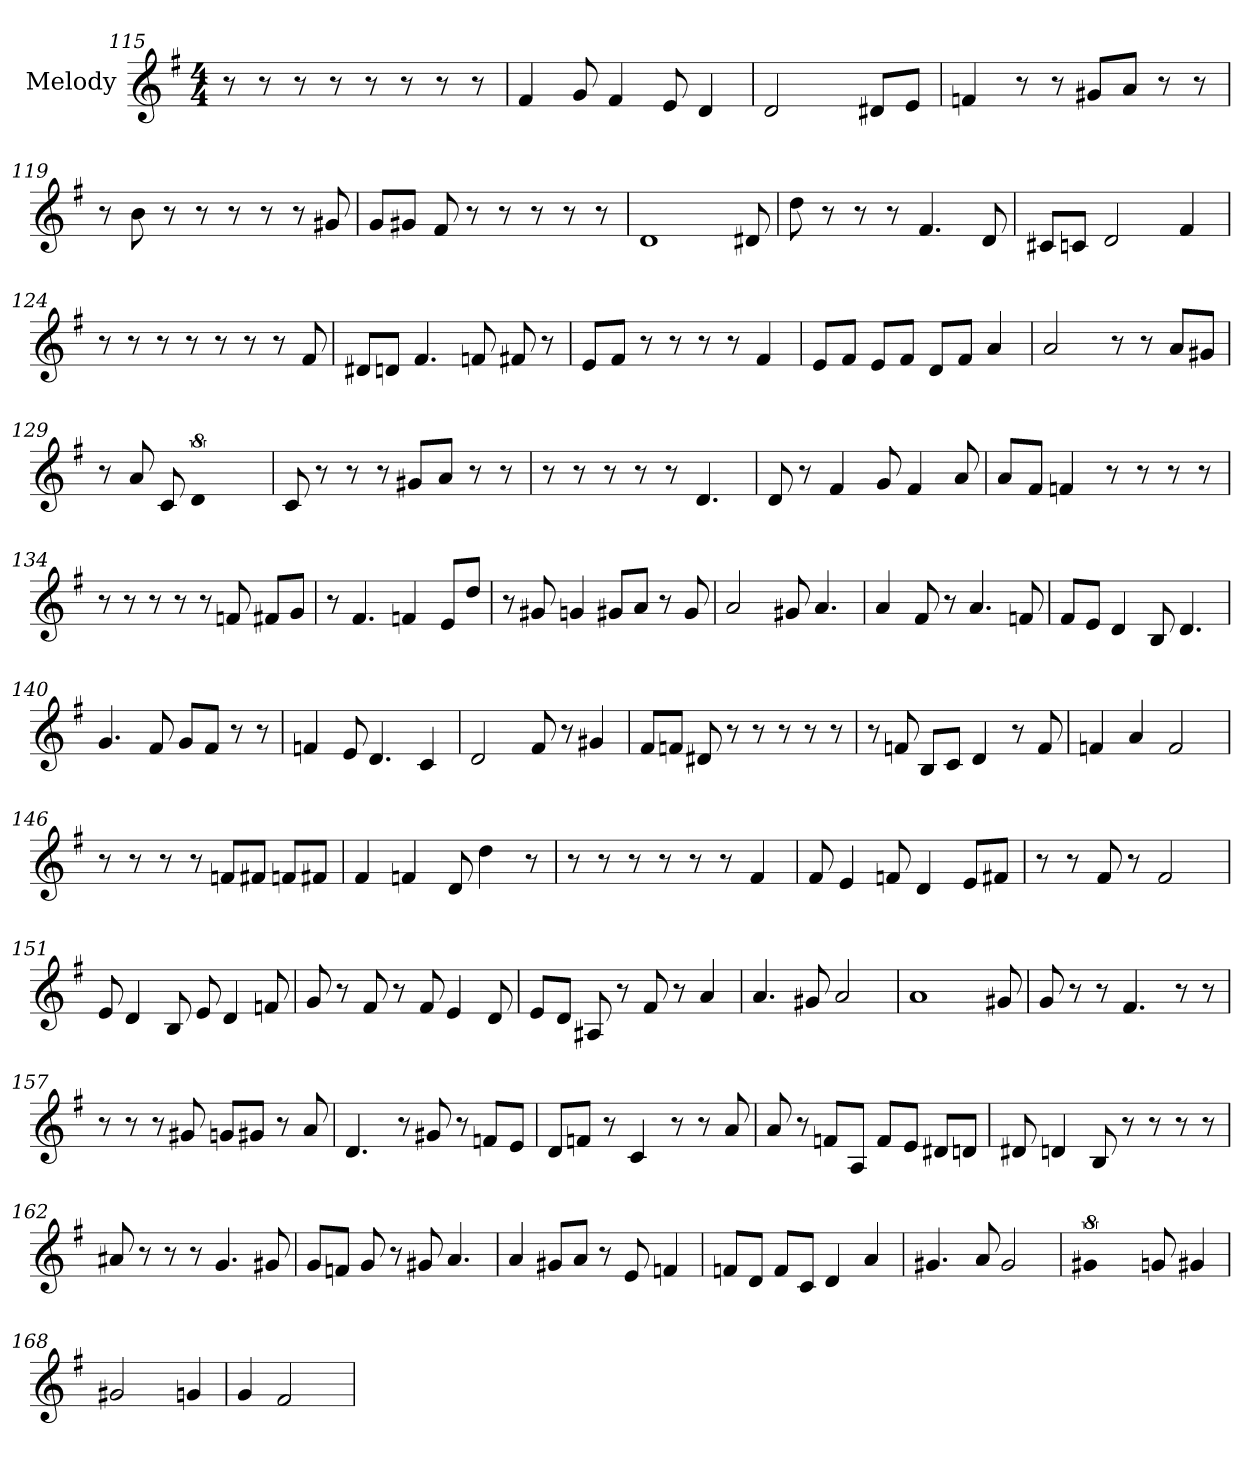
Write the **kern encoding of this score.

**kern
*part1
*staff1
*I"Melody
*clefG2
*k[f#]
*G:
*M4/4
=115
8r
8r
8r
8r
8r
8r
8r
8r
=116
4f#
8g
4f#
8e
4d
=117
!LO:N:vis=2
2.d
8d#/L
8e/J
=118
4f
8r
8r
8g#/L
8a/J
8r
8r
=119
8r
8b
8r
8r
8r
8r
8r
8g#
=120
8g/L
8g#/J
8f#
8r
8r
8r
8r
8r
=121
!LO:N:vis=1
2..d
8d#
=122
8dd
8r
8r
8r
4.f#
8d
=123
8c#/L
8c/J
2d
4f#
=124
8r
8r
8r
8r
8r
8r
8r
8f#
=125
8d#/L
8d/J
4.f#
8f
8f#
8r
=126
8e/L
8f#/J
8r
8r
8r
8r
4f#
=127
8e/L
8f#/J
8e/L
8f#/J
8d/L
8f#/J
4a
=128
2a
8r
8r
8a/L
8g#/J
=129
8r
8a
8c
!LO:N:vis=2
8%5d
=130
8c
8r
8r
8r
8g#/L
8a/J
8r
8r
=131
8r
8r
8r
8r
8r
4.d
=132
8d
8r
4f#
8g
4f#
8a
=133
8a/L
8f#/J
4f
8r
8r
8r
8r
=134
8r
8r
8r
8r
8r
8f
8f#/L
8g/J
=135
8r
4.f#
4f
8e/L
8dd/J
=136
8r
8g#
4g
8g#/L
8a/J
8r
8g#
=137
2a
8g#
4.a
=138
4a
8f#
8r
4.a
8f
=139
8f#/L
8e/J
4d
8B
4.d
=140
4.g
8f#
8g/L
8f#/J
8r
8r
=141
4f
8e
4.d
4c
=142
2d
8f#
8r
4g#
=143
8f#/L
8f/J
8d#
8r
8r
8r
8r
8r
=144
8r
8f
8B/L
8c/J
4d
8r
8f
=145
4f
4a
2f
=146
8r
8r
8r
8r
8f/L
8f#/J
8f/L
8f#/J
=147
4f#
4f
8d
4dd
8r
=148
8r
8r
8r
8r
8r
8r
4f#
=149
8f#
4e
8f
4d
8e/L
8f#/J
=150
8r
8r
8f#
8r
2f#
=151
8e
4d
8B
8e
4d
8f
=152
8g
8r
8f#
8r
8f#
4e
8d
=153
8e/L
8d/J
8A#
8r
8f#
8r
4a
=154
4.a
8g#
2a
=155
!LO:N:vis=1
2..a
8g#
=156
8g
8r
8r
4.f#
8r
8r
=157
8r
8r
8r
8g#
8g/L
8g#/J
8r
8a
=158
4.d
8r
8g#
8r
8f/L
8e/J
=159
8d/L
8f/J
8r
4c
8r
8r
8a
=160
8a
8r
8f/L
8A/J
8f/L
8e/J
8d#/L
8d/J
=161
8d#
4d
8B
8r
8r
8r
8r
=162
8a#
8r
8r
8r
4.g
8g#
=163
8g/L
8f/J
8g
8r
8g#
4.a
=164
4a
8g#/L
8a/J
8r
8e
4f
=165
8f/L
8d/J
8f/L
8c/J
4d
4a
=166
4.g#
8a
2g#
=167
!LO:N:vis=2
8%5g#
8g
4g#
=168
!LO:N:vis=2
2.g#
4g
=169
4g
!LO:N:vis=2
2.f#
=
*-
